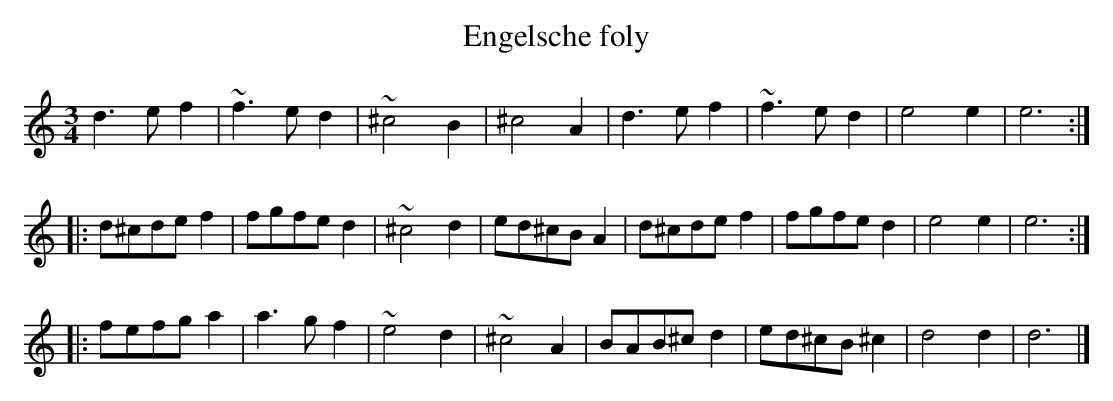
X:1
T:Engelsche foly
M:3/4
K:Ddor
d3ef2|~f3ed2|~^c4B2|^c4A2|d3ef2|~f3ed2|e4e2|e6:|
|:d^cdef2|fgfed2|~^c4d2|ed^cBA2|d^cdef2|fgfed2|e4e2|e6:|
|:fefga2|a3gf2|~e4d2|~^c4A2|BAB^cd2|ed^cB^c2|d4d2|d6|]
